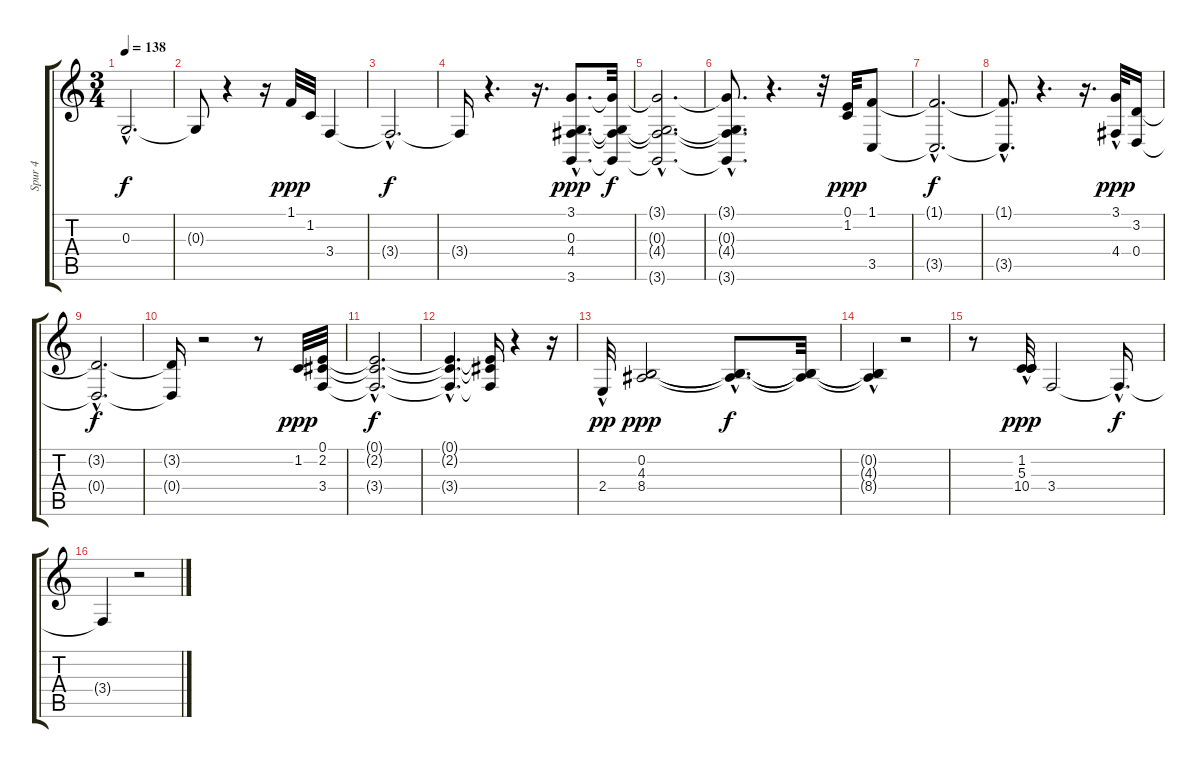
\track ("Spur 4" "Spur 4") {instrument stringensemble1}
\staff {score tabs}
\tuning (E4 B3 G3 D3 A2 E2) {hide}
\ts (3 4)
\tempo 138
\clef g2
\ks c
0.3{hac t}.2{d dy f} |
0.3{t}.8 r.4 r.16 1.1.32{dy ppp} 1.2.32 3.4.4 |
3.4{hac t}.2{d dy f} |
3.4{t}.16 r.4{d} r.16{d} (3.1{hac} 0.3{hac} 4.4{hac} 3.6{hac}).8{d dy ppp} (3.1{t} 0.3{t} 4.4{t} 3.6{t}).32{dy f} |
(3.1{hac t} 0.3{hac t} 4.4{hac t} 3.6{hac t}).2{d} |
(3.1{t} 0.3{hac t} 4.4{t} 3.6{t}).8{d} r.4{d} r.32 (0.1 1.2).32{dy ppp} (1.1 3.5).8 |
(1.1{hac t} 3.5{hac t}).2{d dy f} |
(1.1{hac t} 3.5{t}).8{d} r.4{d} r.16{d} (3.1{hac} 4.4{hac}).32{dy ppp} (3.2 0.4).16 |
(3.2{hac t} 0.4{hac t}).2{d dy f} |
(3.2{t} 0.4{t}).16 r.2 r.8 1.2.32{dy ppp} (0.1 2.2 3.4).32 |
(0.1{hac t} 2.2{hac t} 3.4{hac t}).2{d dy f} |
(0.1{hac t} 2.2{hac t} 3.4{hac t}).4{d} (0.1{t} 2.2{t} 3.4{t}).16 r.4 r.16 |
2.4{hac}.32{dy pp} (0.2 4.3 8.4).2{dy ppp} (0.2{hac t} 4.3{hac t} 8.4{hac t}).8{d dy f} (0.2{t} 4.3{t} 8.4{t}).32 |
(0.2{hac t} 4.3{t} 8.4{t}).4 r.2 |
r.8 (1.2{hac} 5.3{hac} 10.4{hac}).32{dy ppp} 3.4.2 3.4{hac t}.16{d dy f} |
3.4{t}.4 r.2
